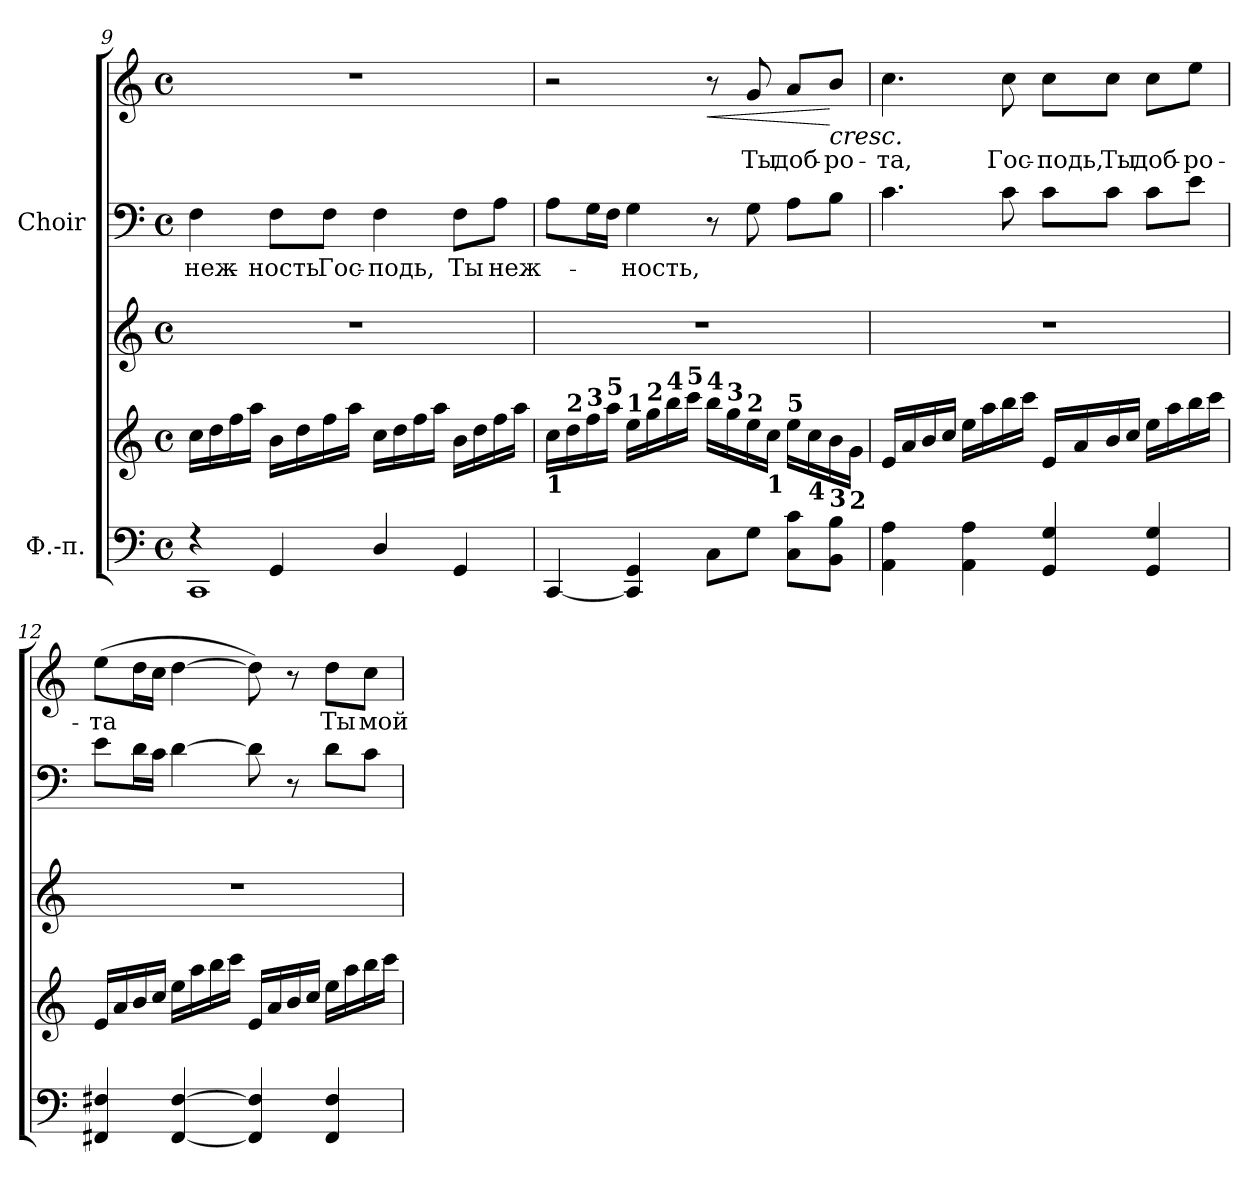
**kern	**kern	**kern	**kern	**text	**kern	**text	**dynam
*part2	*part2	*part2	*part1	*part1	*part1	*part1	*part1
*staff5	*staff4	*staff3	*staff2	*staff2	*staff1	*staff1	*staff1/2
*I"Ф.-п.	*	*	*I"Choir	*	*	*	*
!!LO:LB:g=z
*clefF4	*clefG2	*clefG2	*clefF4	*	*clefG2	*	*
*k[]	*k[]	*k[]	*k[]	*	*k[]	*	*
*C:	*C:	*C:	*C:	*	*C:	*	*
*M4/4	*M4/4	*M4/4	*M4/4	*	*M4/4	*	*
*met(c)	*met(c)	*met(c)	*met(c)	*	*met(c)	*	*
=9	=9	=9	=9	=9	=9	=9	=9
*^	*	*	*	*	*	*	*
!	!	!	!	!	!LO:LY:a:color=#000000	!	!	!
4r	1CCi	16cci\LL	1r	4Fi\	неж-	1r	.	.
.	.	16ddi\	.	.	.	.	.	.
.	.	16ffi\	.	.	.	.	.	.
.	.	16aai\JJ	.	.	.	.	.	.
!	!	!	!	!	!LO:LY:a:color=#000000	!	!	!
4GGi/	.	16bi\LL	.	8Fi\L	-ность	.	.	.
.	.	16ddi\	.	.	.	.	.	.
!	!	!	!	!	!LO:LY:a:color=#000000	!	!	!
.	.	16ffi\	.	8Fi\J	Гос-	.	.	.
.	.	16aai\JJ	.	.	.	.	.	.
!	!	!	!	!	!LO:LY:a:color=#000000	!	!	!
4Di/	.	16cci\LL	.	4Fi\	-подь,	.	.	.
.	.	16ddi\	.	.	.	.	.	.
.	.	16ffi\	.	.	.	.	.	.
.	.	16aai\JJ	.	.	.	.	.	.
!	!	!	!	!	!LO:LY:a:color=#000000	!	!	!
4GGi/	.	16bi\LL	.	8Fi\L	Ты	.	.	.
.	.	16ddi\	.	.	.	.	.	.
!	!	!	!	!	!LO:LY:a:color=#000000	!	!	!
.	.	16ffi\	.	8Ai\J	неж-	.	.	.
.	.	16aai\JJ	.	.	.	.	.	.
*v	*v	*	*	*	*	*	*	*
=10	=10	=10	=10	=10	=10	=10	=10
!	!LO:TX:b:B:t=1	!	!	!	!	!	!
[<4CCi/	16cci\LL	1r	8Ai\L	.	2r	.	.
!	!LO:TX:a:B:t=2	!	!	!	!	!	!
.	16ddi\	.	.	.	.	.	.
!	!LO:TX:a:B:t=3	!	!	!	!	!	!
.	16ffi\	.	16Gi\L	.	.	.	[
!	!LO:TX:a:B:t=5	!	!	!	!	!	!
.	16aai\JJ	.	16Fi\JJ	.	.	.	.
!	!LO:TX:a:B:t=1	!	!	!	!	!	!
!	!	!	!	!LO:LY:a:color=#000000	!	!	!
4CCi/] 4GGi	16eei\LL	.	4Gi\	-ность,	.	.	.
!	!LO:TX:a:B:t=2	!	!	!	!	!	!
.	16ggi\	.	.	.	.	.	.
!	!LO:TX:a:B:t=4	!	!	!	!	!	!
.	16bbi\	.	.	.	.	.	.
!	!LO:TX:a:B:t=5	!	!	!	!	!	!
.	16ccci\JJ	.	.	.	.	.	.
!	!LO:TX:a:B:t=4	!	!	!	!	!	!
!	!	!	!	!	!	!	!LO:HP:b
8Ci\L	16bbi\LL	.	8r	.	8r	.	<
!	!LO:TX:a:B:t=3	!	!	!	!	!	!
.	16ggi\	.	.	.	.	.	.
!	!LO:TX:a:B:t=2	!	!	!	!	!	!
!	!	!	!	!	!	!LO:LY:b:color=#000000	!
8Gi\J	16eei\	.	8Gi\	.	8gi/	Ты	.
!	!LO:TX:b:B:t=1	!	!	!	!	!	!
.	16cci\JJ	.	.	.	.	.	.
!	!LO:TX:a:B:t=5	!	!	!	!	!	!
!	!	!	!	!	!	!LO:LY:b:color=#000000	!
8Ci\ 8ciL	16eei\LL	.	8Ai\L	.	8ai/L	доб-	.
!	!LO:TX:b:B:t=4	!	!	!	!	!	!
.	16cci\	.	.	.	.	.	.
!	!LO:TX:b:B:t=3	!	!	!	!	!	!
!	!	!	!	!	!	!LO:LY:b:color=#000000	!LO:HP:n=1:b
8BBi\ 8BiJ	16bi\	.	8Bi\J	.	8bi/J	-ро-	[ <
!	!LO:TX:b:B:t=2	!	!	!	!	!	!
.	16gi\JJ	.	.	.	.	.	.
=11	=11	=11	=11	=11	=11	=11	=11
!	!	!	!	!	!	!LO:LY:b:color=#000000	!
4AAi\ 4Ai	16ei/LL	1r	4.ci\	.	4.cci\	-та,	mf mf
.	16ai/	.	.	.	.	.	.
.	16bi/	.	.	.	.	.	.
.	16cci/JJ	.	.	.	.	.	.
4AAi\ 4Ai	16eei\LL	.	.	.	.	.	.
.	16aai\	.	.	.	.	.	.
!	!	!	!	!	!	!LO:LY:b:color=#000000	!
.	16bbi\	.	8ci\	.	8cci\	Гос-	.
.	16ccci\JJ	.	.	.	.	.	.
!	!	!	!	!	!	!LO:LY:b:color=#000000	!
4GGi/ 4Gi	16ei/LL	.	8ci\L	.	8cci\L	-подь,	.
.	16ai/	.	.	.	.	.	.
!	!	!	!	!	!	!LO:LY:b:color=#000000	!
.	16bi/	.	8ci\J	.	8cci\J	Ты	.
.	16cci/JJ	.	.	.	.	.	.
!	!	!	!	!	!	!LO:LY:b:color=#000000	!
4GGi/ 4Gi	16eei\LL	.	8ci\L	.	8cci\L	доб-	.
.	16aai\	.	.	.	.	.	.
!	!	!	!	!	!	!LO:LY:b:color=#000000	!
.	16bbi\	.	8ei\J	.	8eei\J	-ро-	.
.	16ccci\JJ	.	.	.	.	.	.
=12	=12	=12	=12	=12	=12	=12	=12
!	!	!	!	!	!	!LO:LY:b:color=#000000	!
4FF#Xi/ 4F#Xi	16ei/LL	1r	8ei\L	.	(8eei\L	-та	.
.	16ai/	.	.	.	.	.	.
.	16bi/	.	16di\L	.	16ddi\L	.	.
.	16cci/JJ	.	16ci\JJ	.	16cci\JJ	.	.
[<4FF#i/ [>4F#i	16eei\LL	.	[>4di\	.	[>4ddi\	.	.
.	16aai\	.	.	.	.	.	.
.	16bbi\	.	.	.	.	.	.
.	16ccci\JJ	.	.	.	.	.	.
4FF#i/] 4F#i]	16ei/LL	.	8di\]	.	8ddi\])	.	.
.	16ai/	.	.	.	.	.	.
.	16bi/	.	8r	.	8r	.	.
.	16cci/JJ	.	.	.	.	.	.
!	!	!	!	!	!	!LO:LY:b:color=#000000	!
4FF#i/ 4F#i	16eei\LL	.	8di\L	.	8ddi\L	Ты	.
.	16aai\	.	.	.	.	.	.
!	!	!	!	!	!	!LO:LY:b:color=#000000	!
.	16bbi\	.	8ci\J	.	8cci\J	мой	.
.	16ccci\JJ	.	.	.	.	.	.
=	=	=	=	=	=	=	=
*-	*-	*-	*-	*-	*-	*-	*-
